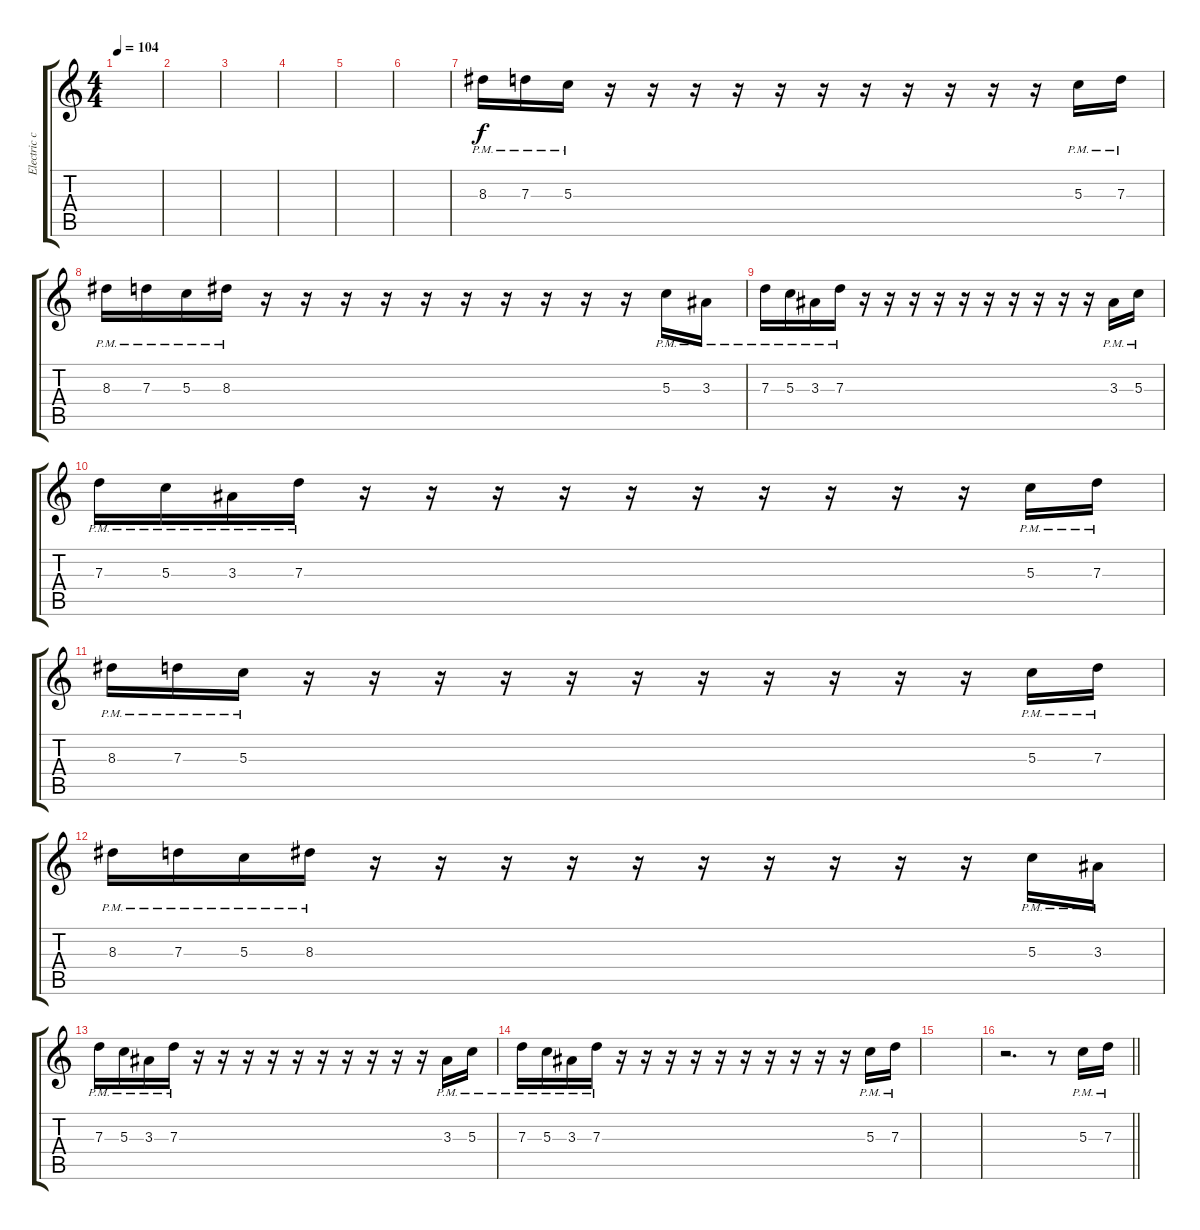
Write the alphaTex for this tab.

\track ("Electric clean guitar" "Electric c") {instrument electricguitarclean}
\staff {score tabs}
\tuning (E4 B3 G3 D3 A2 E2) {hide}
\ts (4 4)
\tempo 104
\clef g2
\ks c
|
|
|
|
|
|
8.3{pm}.16 7.3{pm}.16 5.3{pm}.16 r.16 r.16 r.16 r.16 r.16 r.16 r.16 r.16 r.16 r.16 r.16 5.3{pm}.16 7.3{pm}.16 |
8.3{pm}.16 7.3{pm}.16 5.3{pm}.16 8.3{pm}.16 r.16 r.16 r.16 r.16 r.16 r.16 r.16 r.16 r.16 r.16 5.3{pm}.16 3.3{pm}.16 |
7.3{pm}.16 5.3{pm}.16 3.3{pm}.16 7.3{pm}.16 r.16 r.16 r.16 r.16 r.16 r.16 r.16 r.16 r.16 r.16 3.3{pm}.16 5.3{pm}.16 |
7.3{pm}.16 5.3{pm}.16 3.3{pm}.16 7.3{pm}.16 r.16 r.16 r.16 r.16 r.16 r.16 r.16 r.16 r.16 r.16 5.3{pm}.16 7.3{pm}.16 |
8.3{pm}.16 7.3{pm}.16 5.3{pm}.16 r.16 r.16 r.16 r.16 r.16 r.16 r.16 r.16 r.16 r.16 r.16 5.3{pm}.16 7.3{pm}.16 |
8.3{pm}.16 7.3{pm}.16 5.3{pm}.16 8.3{pm}.16 r.16 r.16 r.16 r.16 r.16 r.16 r.16 r.16 r.16 r.16 5.3{pm}.16 3.3{pm}.16 |
7.3{pm}.16 5.3{pm}.16 3.3{pm}.16 7.3{pm}.16 r.16 r.16 r.16 r.16 r.16 r.16 r.16 r.16 r.16 r.16 3.3{pm}.16 5.3{pm}.16 |
7.3{pm}.16 5.3{pm}.16 3.3{pm}.16 7.3{pm}.16 r.16 r.16 r.16 r.16 r.16 r.16 r.16 r.16 r.16 r.16 5.3{pm}.16 7.3{pm}.16 |
|
\barLineRight lightlight
r.2{d} r.8 5.3{pm}.16 7.3{pm}.16
